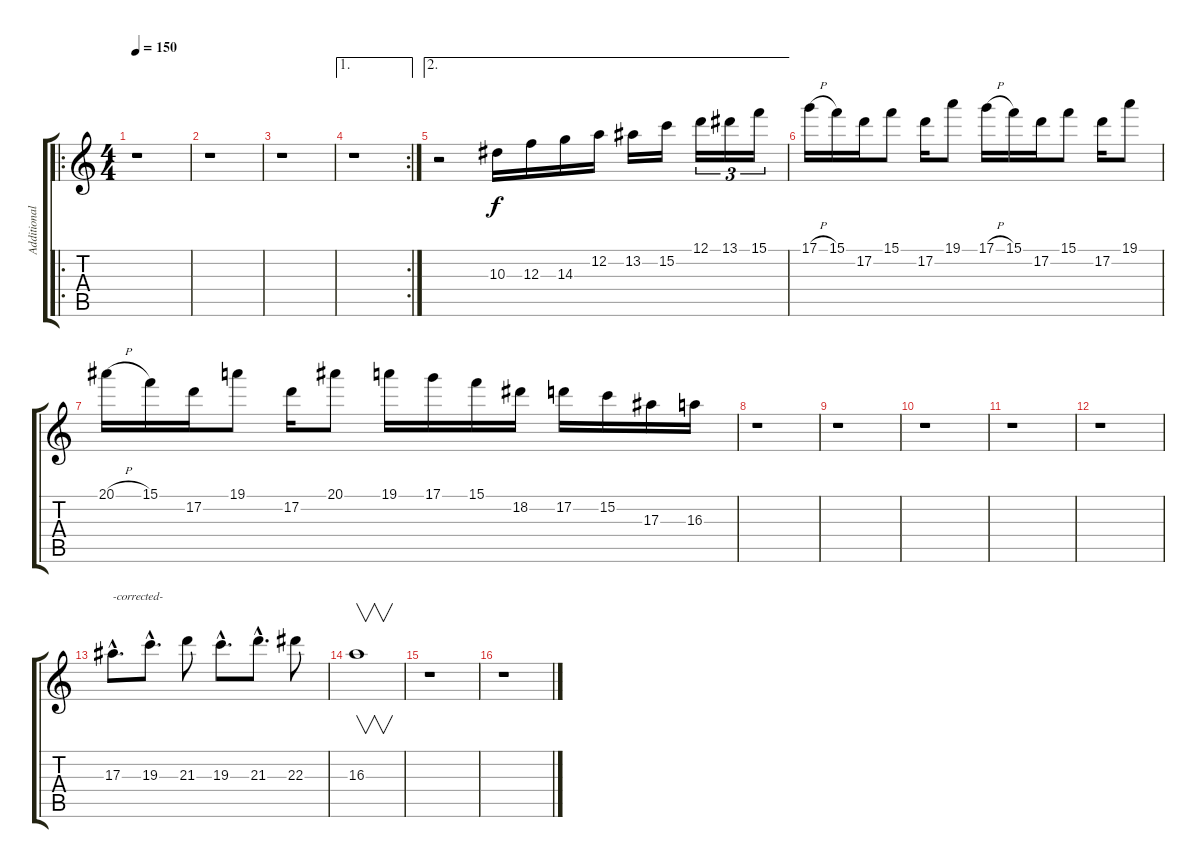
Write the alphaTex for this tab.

\track ("Additional Guitars" "Additional") {instrument distortionguitar}
\staff {score tabs}
\tuning (D4 A3 F3 C3 G2 D2) {hide}
\ro
\ts (4 4)
\tempo 150
\clef g2
\ks c
r.1{dy f instrument distortionguitar} |
r.1 |
r.1 |
\ae 1
\rc 2
r.1 |
\ae 2
r.2 10.3.16 12.3.16 14.3.16 12.2.16 13.2.16 15.2.16 12.1.16{tu (3 2)} 13.1.16{tu (3 2)} 15.1.16{tu (3 2)} |
17.1{h}.16 15.1.16 17.2.16 15.1.8 17.2.16 19.1.8 17.1{h}.16 15.1.16 17.2.16 15.1.8 17.2.16 19.1.8 |
20.1{h}.16 15.1.16 17.2.16 19.1.8 17.2.16 20.1.8 19.1.16 17.1.16 15.1.16 18.2.16 17.2.16 15.2.16 17.3.16 16.3.16 |
r.1 |
r.1 |
r.1 |
r.1 |
r.1 |
17.3{hac}.8{d txt "-corrected-"} 19.3{hac}.8{d} 21.3.8 19.3{hac}.8{d} 21.3{hac}.8{d} 22.3.8 |
16.3.1{v} |
r.1 |
r.1
